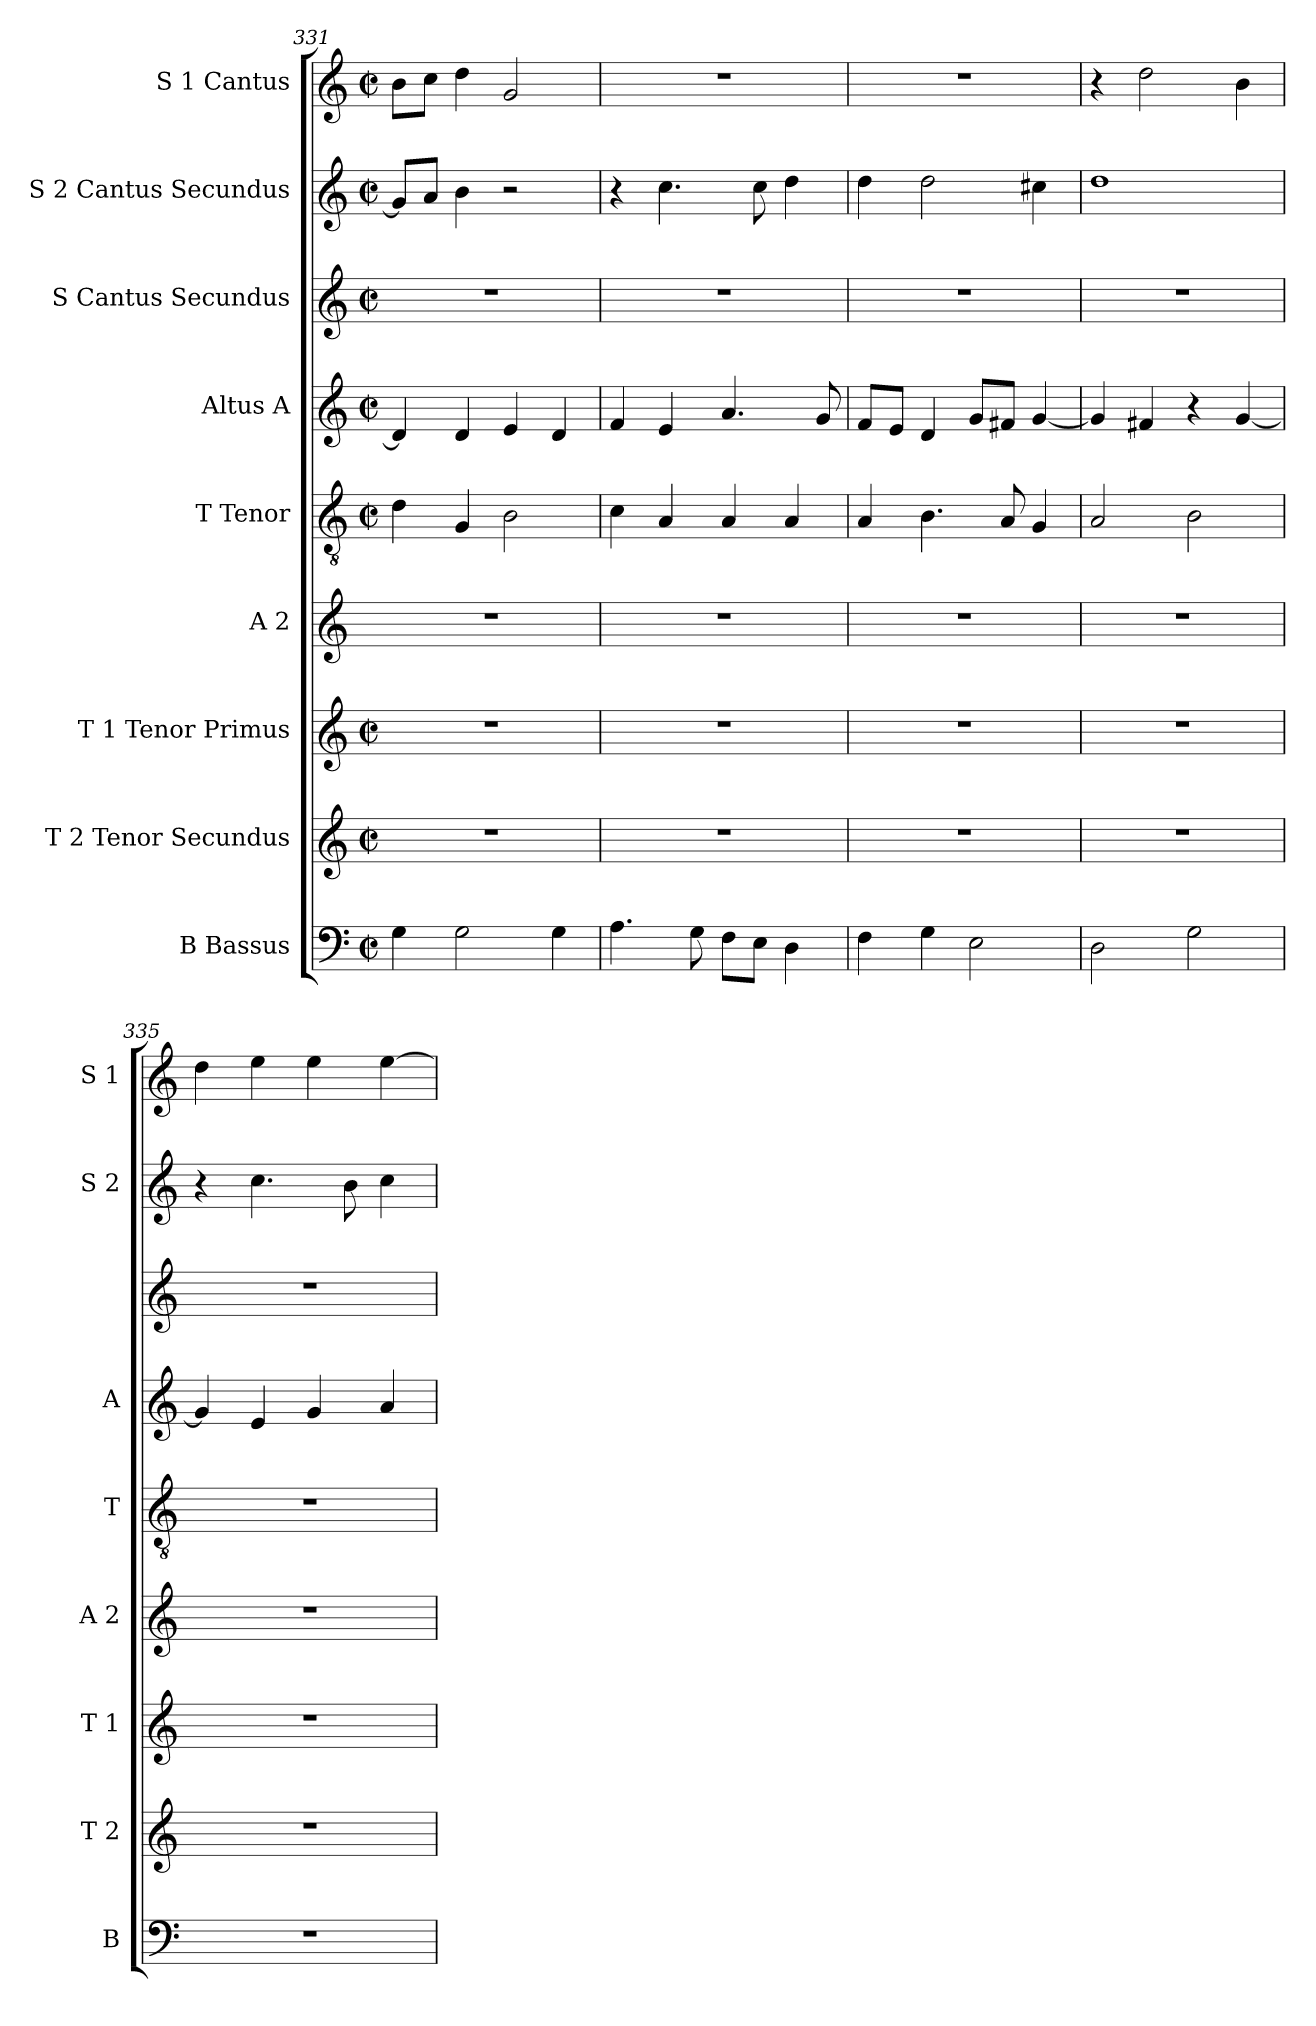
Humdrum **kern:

**kern	**kern	**kern	**kern	**kern	**kern	**kern	**kern	**kern
*part9	*part8	*part7	*part6	*part5	*part4	*part3	*part2	*part1
*staff9	*staff8	*staff7	*staff6	*staff5	*staff4	*staff3	*staff2	*staff1
*I"B Bassus	*I"T 2 Tenor Secundus	*I"T 1 Tenor Primus	*I"A 2	*I"T Tenor	*I"Altus A	*I"S Cantus Secundus	*I"S 2 Cantus Secundus	*I"S 1 Cantus
*I'B	*I'T 2	*I'T 1	*I'A 2	*I'T	*I'A	*	*I'S 2	*I'S 1
*clefF4	*clefG2	*clefG2	*clefG2	*clefGv2	*clefG2	*clefG2	*clefG2	*clefG2
*k[]	*k[]	*k[]	*k[]	*k[]	*k[]	*k[]	*k[]	*k[]
*C:	*C:	*C:	*C:	*C:	*C:	*C:	*C:	*C:
*M2/2	*M2/2	*M2/2	*	*M2/2	*M2/2	*M2/2	*M2/2	*M2/2
*met(c|)	*met(c|)	*met(c|)	*	*met(c|)	*met(c|)	*met(c|)	*met(c|)	*met(c|)
=331	=331	=331	=331	=331	=331	=331	=331	=331
4G\	1r	1r	1r	4d\	4d/]	1r	8g/L]	8b\L
.	.	.	.	.	.	.	8a/J	8cc\J
2G\	.	.	.	4G/	4d/	.	4b\	4dd\
.	.	.	.	2B\	4e/	.	2r	2g/
4G\	.	.	.	.	4d/	.	.	.
=332	=332	=332	=332	=332	=332	=332	=332	=332
4.A\	1r	1r	1r	4c\	4f/	1r	4r	1r
.	.	.	.	4A/	4e/	.	4.cc\	.
8G\	.	.	.	.	.	.	.	.
8F\L	.	.	.	4A/	4.a/	.	.	.
8E\J	.	.	.	.	.	.	8cc\	.
4D\	.	.	.	4A/	.	.	4dd\	.
.	.	.	.	.	8g/	.	.	.
=333	=333	=333	=333	=333	=333	=333	=333	=333
4F\	1r	1r	1r	4A/	8f/L	1r	4dd\	1r
.	.	.	.	.	8e/J	.	.	.
4G\	.	.	.	4.B\	4d/	.	2dd\	.
2E\	.	.	.	.	8g/L	.	.	.
.	.	.	.	8A/	8f#X/J	.	.	.
.	.	.	.	4G/	[<4g/	.	4cc#X\	.
=334	=334	=334	=334	=334	=334	=334	=334	=334
2D\	1r	1r	1r	2A/	4g/]	1r	1dd	4r
.	.	.	.	.	4f#X/	.	.	2dd\
2G\	.	.	.	2B\	4r	.	.	.
.	.	.	.	.	[<4g/	.	.	4b\
!!LO:LB:g=z
=335	=335	=335	=335	=335	=335	=335	=335	=335
1r	1r	1r	1r	1r	4g/]	1r	4r	4dd\
.	.	.	.	.	4e/	.	4.cc\	4ee\
.	.	.	.	.	4g/	.	.	4ee\
.	.	.	.	.	.	.	8b\	.
.	.	.	.	.	4a/	.	4cc\	[>4ee\
=	=	=	=	=	=	=	=	=
*-	*-	*-	*-	*-	*-	*-	*-	*-
